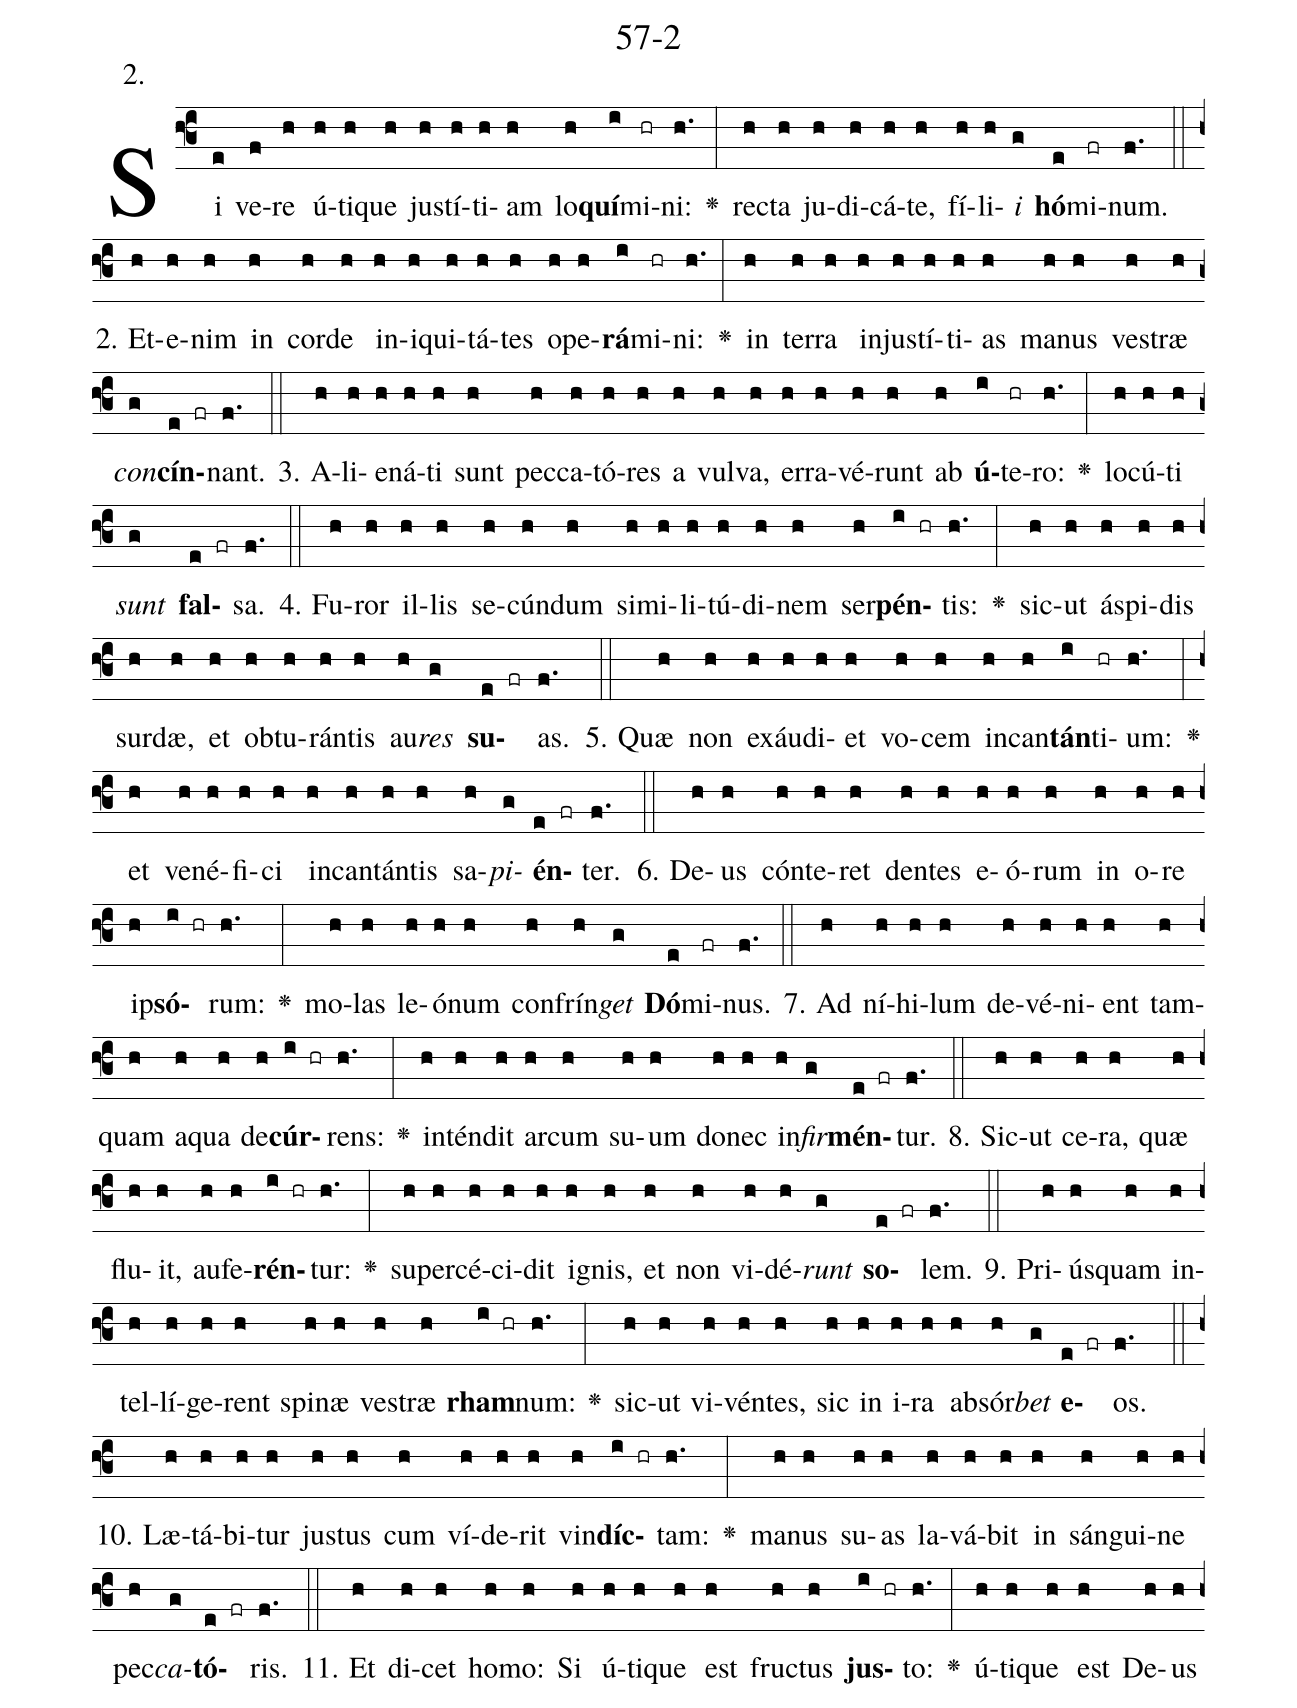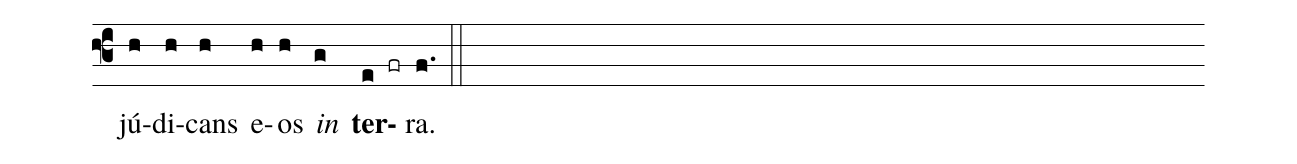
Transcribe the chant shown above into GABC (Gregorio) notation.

name: 57-2;
annotation: 2.;
%%
(f3)Si(e) ve(f)re(h) ú(h)ti(h)que(h) jus(h)tí(h)ti(h)am(h) lo(h)<b>quí</b>(i)mi(hr)ni:(h.) <v>\greheightstar</v>(:) rec(h)ta(h) ju(h)di(h)cá(h)te,(h) fí(h)li(h)<i>i</i>(g) <b>hó</b>(e)mi(fr)num.(f.) (::)
2. Et(h)e(h)nim(h) in(h) cor(h)de(h) in(h)i(h)qui(h)tá(h)tes(h) o(h)pe(h)<b>rá</b>(i)mi(hr)ni:(h.) <v>\greheightstar</v>(:) in(h) ter(h)ra(h) in(h)jus(h)tí(h)ti(h)as(h) ma(h)nus(h) ves(h)træ(h) <i>con</i>(g)<b>cín</b>(e fr)nant.(f.) (::)
3. A(h)li(h)e(h)ná(h)ti(h) sunt(h) pec(h)ca(h)tó(h)res(h) a(h) vul(h)va,(h) er(h)ra(h)vé(h)runt(h) ab(h) <b>ú</b>(i)te(hr)ro:(h.) <v>\greheightstar</v>(:) lo(h)cú(h)ti(h) <i>sunt</i>(g) <b>fal</b>(e fr)sa.(f.) (::)
4. Fu(h)ror(h) il(h)lis(h) se(h)cún(h)dum(h) si(h)mi(h)li(h)tú(h)di(h)nem(h) ser(h)<b>pén</b>(i hr)tis:(h.) <v>\greheightstar</v>(:) sic(h)ut(h) ás(h)pi(h)dis(h) sur(h)dæ,(h) et(h) ob(h)tu(h)rán(h)tis(h) au(h)<i>res</i>(g) <b>su</b>(e fr)as.(f.) (::)
5. Quæ(h) non(h) ex(h)áu(h)di(h)et(h) vo(h)cem(h) in(h)can(h)<b>tán</b>(i)ti(hr)um:(h.) <v>\greheightstar</v>(:) et(h) ve(h)né(h)fi(h)ci(h) in(h)can(h)tán(h)tis(h) sa(h)<i>pi</i>(g)<b>én</b>(e fr)ter.(f.) (::)
6. De(h)us(h) cón(h)te(h)ret(h) den(h)tes(h) e(h)ó(h)rum(h) in(h) o(h)re(h) ip(h)<b>só</b>(i hr)rum:(h.) <v>\greheightstar</v>(:) mo(h)las(h) le(h)ó(h)num(h) con(h)frín(h)<i>get</i>(g) <b>Dó</b>(e)mi(fr)nus.(f.) (::)
7. Ad(h) ní(h)hi(h)lum(h) de(h)vé(h)ni(h)ent(h) tam(h)quam(h) a(h)qua(h) de(h)<b>cúr</b>(i hr)rens:(h.) <v>\greheightstar</v>(:) in(h)tén(h)dit(h) ar(h)cum(h) su(h)um(h) do(h)nec(h) in(h)<i>fir</i>(g)<b>mén</b>(e fr)tur.(f.) (::)
8. Sic(h)ut(h) ce(h)ra,(h) quæ(h) flu(h)it,(h) au(h)fe(h)<b>rén</b>(i hr)tur:(h.) <v>\greheightstar</v>(:) su(h)per(h)cé(h)ci(h)dit(h) i(h)gnis,(h) et(h) non(h) vi(h)dé(h)<i>runt</i>(g) <b>so</b>(e fr)lem.(f.) (::)
9. Pri(h)ús(h)quam(h) in(h)tel(h)lí(h)ge(h)rent(h) spi(h)næ(h) ves(h)træ(h) <b>rham</b>(i hr)num:(h.) <v>\greheightstar</v>(:) sic(h)ut(h) vi(h)vén(h)tes,(h) sic(h) in(h) i(h)ra(h) ab(h)sór(h)<i>bet</i>(g) <b>e</b>(e fr)os.(f.) (::)
10. Læ(h)tá(h)bi(h)tur(h) jus(h)tus(h) cum(h) ví(h)de(h)rit(h) vin(h)<b>díc</b>(i hr)tam:(h.) <v>\greheightstar</v>(:) ma(h)nus(h) su(h)as(h) la(h)vá(h)bit(h) in(h) sán(h)gui(h)ne(h) pec(h)<i>ca</i>(g)<b>tó</b>(e fr)ris.(f.) (::)
11. Et(h) di(h)cet(h) ho(h)mo:(h) Si(h) ú(h)ti(h)que(h) est(h) fruc(h)tus(h) <b>jus</b>(i hr)to:(h.) <v>\greheightstar</v>(:) ú(h)ti(h)que(h) est(h) De(h)us(h) jú(h)di(h)cans(h) e(h)os(h) <i>in</i>(g) <b>ter</b>(e fr)ra.(f.) (::)
